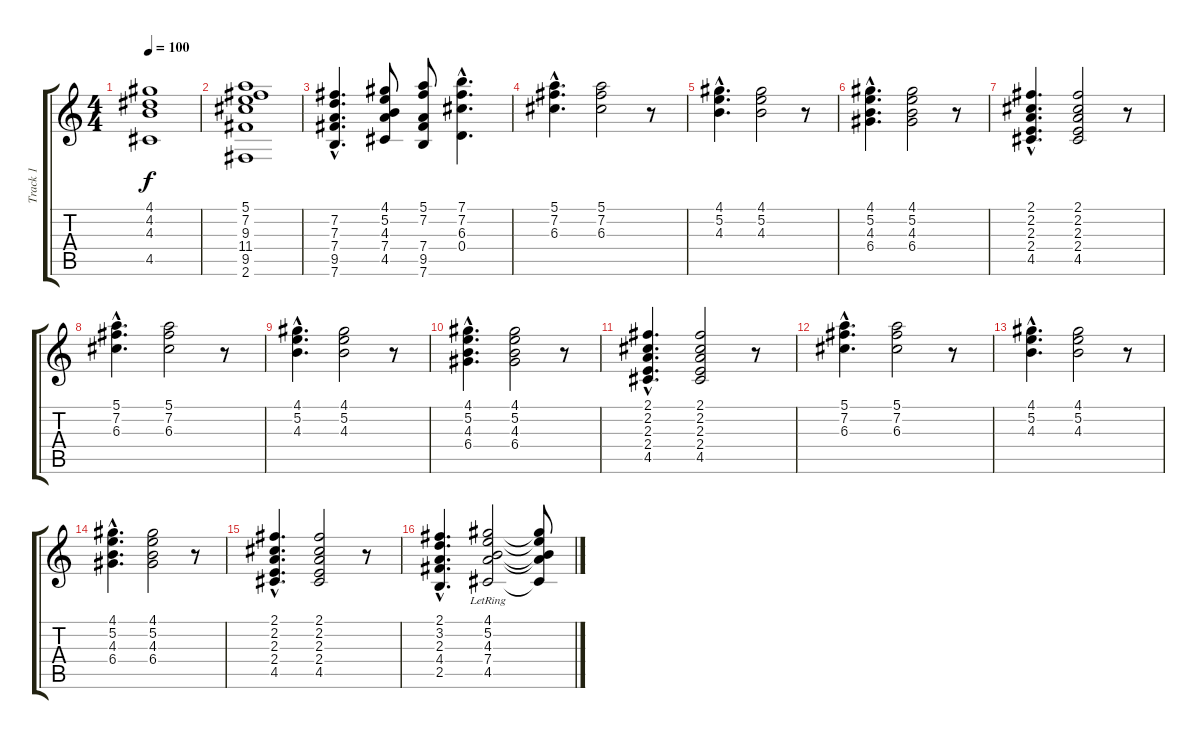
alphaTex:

\track ("Track 1" "Track 1") {instrument acousticguitarnylon}
\staff {score tabs}
\tuning (E4 B3 G3 D3 A2 E2) {hide}
\ts (4 4)
\tempo 100
\clef g2
\ks c
(4.1 4.2 4.3 4.5).1{dy f} |
(5.1 7.2 9.3 11.4 9.5 2.6).1 |
(7.2{hac} 7.3{hac} 7.4{hac} 9.5{hac} 7.6{hac}).4{d} (4.1 5.2 4.3 7.4 4.5).8 (5.1 7.2 7.4 9.5 7.6).8 (7.1{hac} 7.2{hac} 6.3{hac} 0.4{hac}).4{d} |
(5.1{hac} 7.2{hac} 6.3{hac}).4{d} (5.1 7.2 6.3).2 r.8 |
(4.1{hac} 5.2{hac} 4.3{hac}).4{d} (4.1 5.2 4.3).2 r.8 |
(4.1{hac} 5.2{hac} 4.3{hac} 6.4{hac}).4{d} (4.1 5.2 4.3 6.4).2 r.8 |
(2.1{hac} 2.2{hac} 2.3{hac} 2.4{hac} 4.5{hac}).4{d} (2.1 2.2 2.3 2.4 4.5).2 r.8 |
(5.1{hac} 7.2{hac} 6.3{hac}).4{d} (5.1 7.2 6.3).2 r.8 |
(4.1{hac} 5.2{hac} 4.3{hac}).4{d} (4.1 5.2 4.3).2 r.8 |
(4.1{hac} 5.2{hac} 4.3{hac} 6.4{hac}).4{d} (4.1 5.2 4.3 6.4).2 r.8 |
(2.1{hac} 2.2{hac} 2.3{hac} 2.4{hac} 4.5{hac}).4{d} (2.1 2.2 2.3 2.4 4.5).2 r.8 |
(5.1{hac} 7.2{hac} 6.3{hac}).4{d} (5.1 7.2 6.3).2 r.8 |
(4.1{hac} 5.2{hac} 4.3{hac}).4{d} (4.1 5.2 4.3).2 r.8 |
(4.1{hac} 5.2{hac} 4.3{hac} 6.4{hac}).4{d} (4.1 5.2 4.3 6.4).2 r.8 |
(2.1{hac} 2.2{hac} 2.3{hac} 2.4{hac} 4.5{hac}).4{d} (2.1 2.2 2.3 2.4 4.5).2 r.8 |
(2.1{hac} 3.2{hac} 2.3{hac} 4.4{hac} 2.5{hac}).4{d} (4.1{lr} 5.2{lr} 4.3{lr} 7.4{lr} 4.5{lr}).2 (4.1{t} 5.2{t} 4.3{t} 7.4{t} 4.5{t}).8
